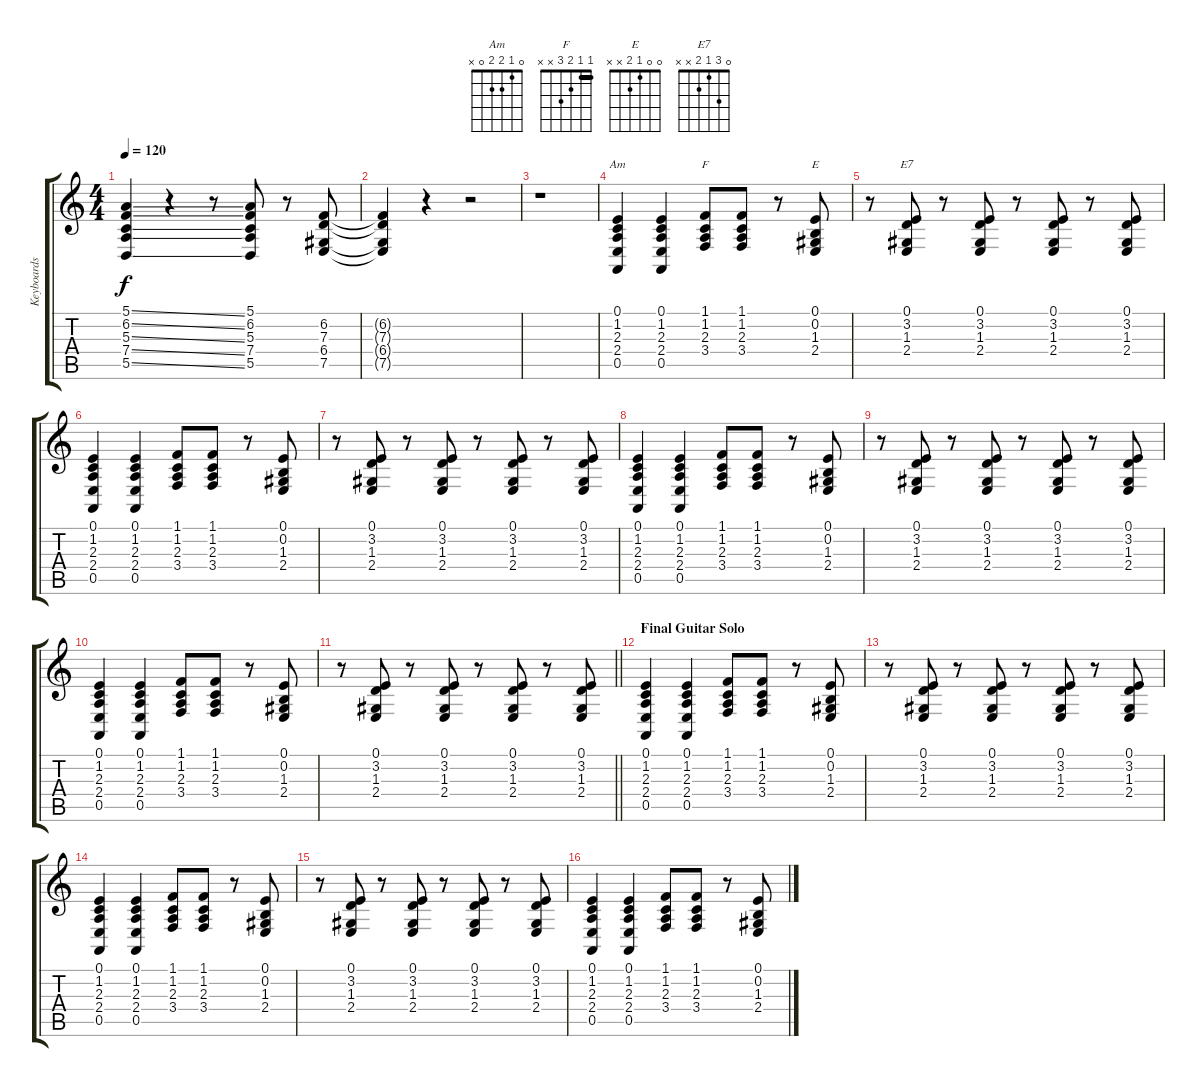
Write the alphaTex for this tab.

\track ("Keyboards w/Guitar" "Keyboards ") {instrument electricgrandpiano}
\staff {score tabs}
\tuning (E4 B3 G3 D3 A2 E2) {hide}
\chord ("Am" 0 1 2 2 0 x)
\chord ("F" 1 1 2 3 x x) {barre 1}
\chord ("E" 0 0 1 2 x x)
\chord ("E7" 0 3 1 2 x x)
\ts (4 4)
\tempo 120
\clef g2
\ks c
(5.1{ss} 6.2{ss} 5.3{ss} 7.4{ss} 5.5{ss}).4{dy f} r.4 r.8 (5.1 6.2 5.3 7.4 5.5).8 r.8 (6.2 7.3 6.4 7.5).8 |
(6.2{t} 7.3{t} 6.4{t} 7.5{t}).4 r.4 r.2 |
r.1 |
(0.1 1.2 2.3 2.4 0.5).4{ch "Am"} (0.1 1.2 2.3 2.4 0.5).4 (1.1 1.2 2.3 3.4).8{ch "F"} (1.1 1.2 2.3 3.4).8 r.8 (0.1 0.2 1.3 2.4).8{ch "E"} |
r.8 (0.1 3.2 1.3 2.4).8{ch "E7"} r.8 (0.1 3.2 1.3 2.4).8 r.8 (0.1 3.2 1.3 2.4).8 r.8 (0.1 3.2 1.3 2.4).8 |
(0.1 1.2 2.3 2.4 0.5).4 (0.1 1.2 2.3 2.4 0.5).4 (1.1 1.2 2.3 3.4).8 (1.1 1.2 2.3 3.4).8 r.8 (0.1 0.2 1.3 2.4).8 |
r.8 (0.1 3.2 1.3 2.4).8 r.8 (0.1 3.2 1.3 2.4).8 r.8 (0.1 3.2 1.3 2.4).8 r.8 (0.1 3.2 1.3 2.4).8 |
(0.1 1.2 2.3 2.4 0.5).4 (0.1 1.2 2.3 2.4 0.5).4 (1.1 1.2 2.3 3.4).8 (1.1 1.2 2.3 3.4).8 r.8 (0.1 0.2 1.3 2.4).8 |
r.8 (0.1 3.2 1.3 2.4).8 r.8 (0.1 3.2 1.3 2.4).8 r.8 (0.1 3.2 1.3 2.4).8 r.8 (0.1 3.2 1.3 2.4).8 |
(0.1 1.2 2.3 2.4 0.5).4 (0.1 1.2 2.3 2.4 0.5).4 (1.1 1.2 2.3 3.4).8 (1.1 1.2 2.3 3.4).8 r.8 (0.1 0.2 1.3 2.4).8 |
\barLineRight lightlight
r.8 (0.1 3.2 1.3 2.4).8 r.8 (0.1 3.2 1.3 2.4).8 r.8 (0.1 3.2 1.3 2.4).8 r.8 (0.1 3.2 1.3 2.4).8 |
\section ("" "Final Guitar Solo")
(0.1 1.2 2.3 2.4 0.5).4 (0.1 1.2 2.3 2.4 0.5).4 (1.1 1.2 2.3 3.4).8 (1.1 1.2 2.3 3.4).8 r.8 (0.1 0.2 1.3 2.4).8 |
r.8 (0.1 3.2 1.3 2.4).8 r.8 (0.1 3.2 1.3 2.4).8 r.8 (0.1 3.2 1.3 2.4).8 r.8 (0.1 3.2 1.3 2.4).8 |
(0.1 1.2 2.3 2.4 0.5).4 (0.1 1.2 2.3 2.4 0.5).4 (1.1 1.2 2.3 3.4).8 (1.1 1.2 2.3 3.4).8 r.8 (0.1 0.2 1.3 2.4).8 |
r.8 (0.1 3.2 1.3 2.4).8 r.8 (0.1 3.2 1.3 2.4).8 r.8 (0.1 3.2 1.3 2.4).8 r.8 (0.1 3.2 1.3 2.4).8 |
(0.1 1.2 2.3 2.4 0.5).4 (0.1 1.2 2.3 2.4 0.5).4 (1.1 1.2 2.3 3.4).8 (1.1 1.2 2.3 3.4).8 r.8 (0.1 0.2 1.3 2.4).8
